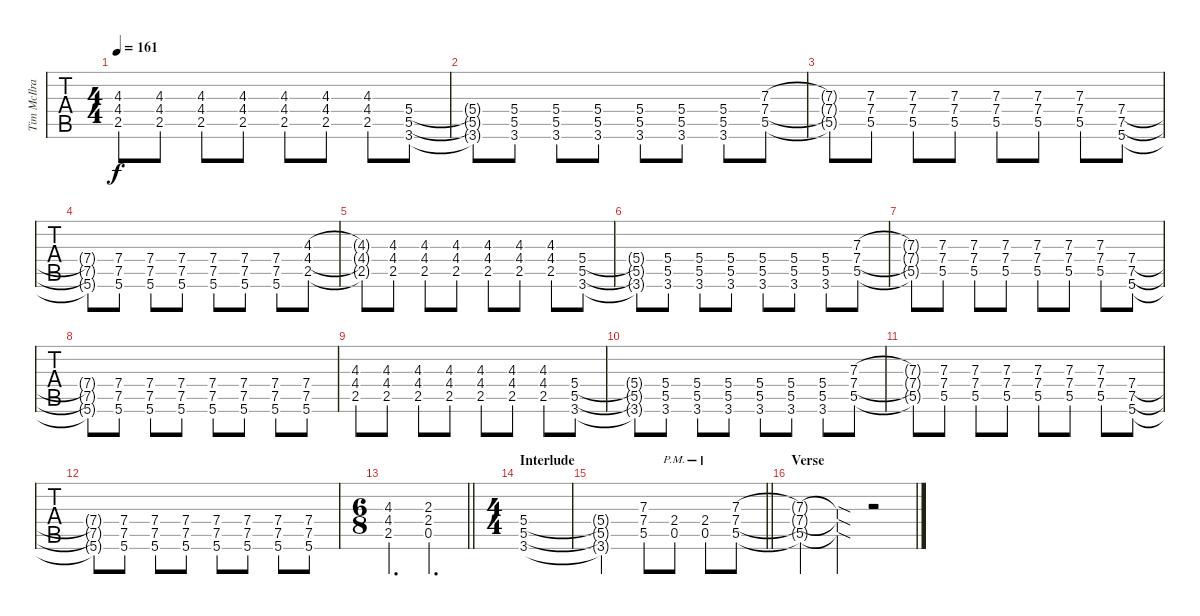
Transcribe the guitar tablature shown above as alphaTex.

\track ("Tim McIlrath - Guitar One" "Tim McIlra") {instrument distortionguitar}
\staff {tabs}
\tuning (Eb4 Bb3 Gb3 Db3 Ab2 Eb2) {hide}
\ts (4 4)
\tempo 161
\clef g2
\ks db
(4.3 4.4 2.5).8{dy f} (4.3 4.4 2.5).8 (4.3 4.4 2.5).8 (4.3 4.4 2.5).8 (4.3 4.4 2.5).8 (4.3 4.4 2.5).8 (4.3 4.4 2.5).8 (5.4 5.5 3.6).8 |
(5.4{t} 5.5{t} 3.6{t}).8 (5.4 5.5 3.6).8 (5.4 5.5 3.6).8 (5.4 5.5 3.6).8 (5.4 5.5 3.6).8 (5.4 5.5 3.6).8 (5.4 5.5 3.6).8 (7.3 7.4 5.5).8 |
(7.3{t} 7.4{t} 5.5{t}).8 (7.3 7.4 5.5).8 (7.3 7.4 5.5).8 (7.3 7.4 5.5).8 (7.3 7.4 5.5).8 (7.3 7.4 5.5).8 (7.3 7.4 5.5).8 (7.4 7.5 5.6).8 |
(7.4{t} 7.5{t} 5.6{t}).8 (7.4 7.5 5.6).8 (7.4 7.5 5.6).8 (7.4 7.5 5.6).8 (7.4 7.5 5.6).8 (7.4 7.5 5.6).8 (7.4 7.5 5.6).8 (4.3 4.4 2.5).8 |
(4.3{t} 4.4{t} 2.5{t}).8 (4.3 4.4 2.5).8 (4.3 4.4 2.5).8 (4.3 4.4 2.5).8 (4.3 4.4 2.5).8 (4.3 4.4 2.5).8 (4.3 4.4 2.5).8 (5.4 5.5 3.6).8 |
(5.4{t} 5.5{t} 3.6{t}).8 (5.4 5.5 3.6).8 (5.4 5.5 3.6).8 (5.4 5.5 3.6).8 (5.4 5.5 3.6).8 (5.4 5.5 3.6).8 (5.4 5.5 3.6).8 (7.3 7.4 5.5).8 |
(7.3{t} 7.4{t} 5.5{t}).8 (7.3 7.4 5.5).8 (7.3 7.4 5.5).8 (7.3 7.4 5.5).8 (7.3 7.4 5.5).8 (7.3 7.4 5.5).8 (7.3 7.4 5.5).8 (7.4 7.5 5.6).8 |
(7.4{t} 7.5{t} 5.6{t}).8 (7.4 7.5 5.6).8 (7.4 7.5 5.6).8 (7.4 7.5 5.6).8 (7.4 7.5 5.6).8 (7.4 7.5 5.6).8 (7.4 7.5 5.6).8 (7.4 7.5 5.6).8 |
(4.3 4.4 2.5).8 (4.3 4.4 2.5).8 (4.3 4.4 2.5).8 (4.3 4.4 2.5).8 (4.3 4.4 2.5).8 (4.3 4.4 2.5).8 (4.3 4.4 2.5).8 (5.4 5.5 3.6).8 |
(5.4{t} 5.5{t} 3.6{t}).8 (5.4 5.5 3.6).8 (5.4 5.5 3.6).8 (5.4 5.5 3.6).8 (5.4 5.5 3.6).8 (5.4 5.5 3.6).8 (5.4 5.5 3.6).8 (7.3 7.4 5.5).8 |
(7.3{t} 7.4{t} 5.5{t}).8 (7.3 7.4 5.5).8 (7.3 7.4 5.5).8 (7.3 7.4 5.5).8 (7.3 7.4 5.5).8 (7.3 7.4 5.5).8 (7.3 7.4 5.5).8 (7.4 7.5 5.6).8 |
(7.4{t} 7.5{t} 5.6{t}).8 (7.4 7.5 5.6).8 (7.4 7.5 5.6).8 (7.4 7.5 5.6).8 (7.4 7.5 5.6).8 (7.4 7.5 5.6).8 (7.4 7.5 5.6).8 (7.4 7.5 5.6).8 |
\ts (6 8)
\barLineRight lightlight
(4.3 4.4 2.5).4{d} (2.3 2.4 0.5).4{d} |
\ts (4 4)
\section ("" "Interlude")
(5.4 5.5 3.6).1 |
\barLineRight lightlight
(5.4{t} 5.5{t} 3.6{t}).2 (7.3 7.4 5.5).8 (2.4{pm} 0.5{pm}).8 (2.4{pm} 0.5{pm}).8 (7.3 7.4 5.5).8 |
\section ("" "Verse")
(7.3{t} 7.4{t} 5.5{t}).4 (7.3{sod t} 7.4{sod t} 5.5{sod t}).4 r.2
